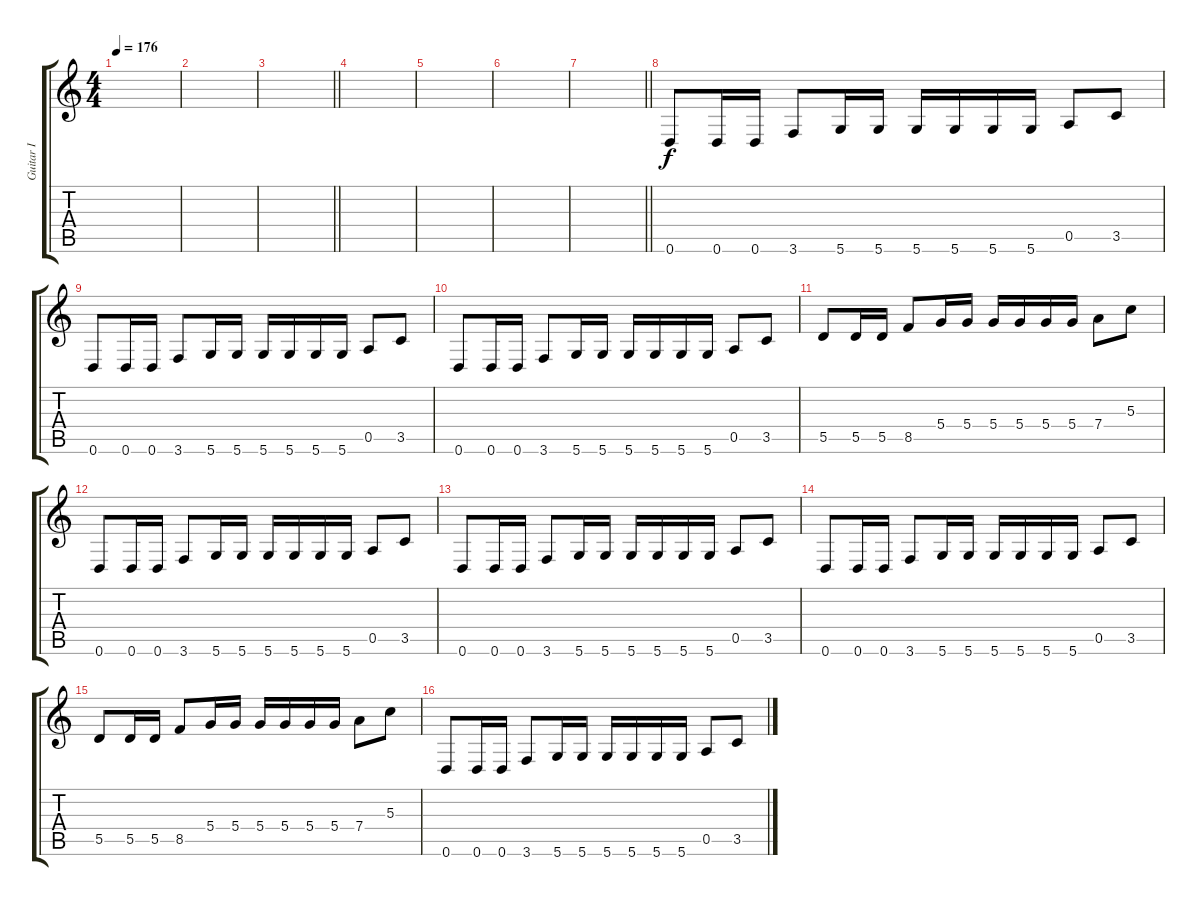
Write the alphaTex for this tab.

\track ("Guitar I" "Guitar I") {instrument distortionguitar}
\staff {score tabs}
\tuning (E4 B3 G3 D3 A2 D2) {hide}
\ts (4 4)
\tempo 176
\clef g2
\ks c
|
|
\barLineRight lightlight
|
|
|
|
\barLineRight lightlight
|
0.6.8{dy f} 0.6.16 0.6.16 3.6.8 5.6.16 5.6.16 5.6.16 5.6.16 5.6.16 5.6.16 0.5.8 3.5.8 |
0.6.8 0.6.16 0.6.16 3.6.8 5.6.16 5.6.16 5.6.16 5.6.16 5.6.16 5.6.16 0.5.8 3.5.8 |
0.6.8 0.6.16 0.6.16 3.6.8 5.6.16 5.6.16 5.6.16 5.6.16 5.6.16 5.6.16 0.5.8 3.5.8 |
5.5.8 5.5.16 5.5.16 8.5.8 5.4.16 5.4.16 5.4.16 5.4.16 5.4.16 5.4.16 7.4.8 5.3.8 |
0.6.8 0.6.16 0.6.16 3.6.8 5.6.16 5.6.16 5.6.16 5.6.16 5.6.16 5.6.16 0.5.8 3.5.8 |
0.6.8 0.6.16 0.6.16 3.6.8 5.6.16 5.6.16 5.6.16 5.6.16 5.6.16 5.6.16 0.5.8 3.5.8 |
0.6.8 0.6.16 0.6.16 3.6.8 5.6.16 5.6.16 5.6.16 5.6.16 5.6.16 5.6.16 0.5.8 3.5.8 |
5.5.8 5.5.16 5.5.16 8.5.8 5.4.16 5.4.16 5.4.16 5.4.16 5.4.16 5.4.16 7.4.8 5.3.8 |
0.6.8 0.6.16 0.6.16 3.6.8 5.6.16 5.6.16 5.6.16 5.6.16 5.6.16 5.6.16 0.5.8 3.5.8
